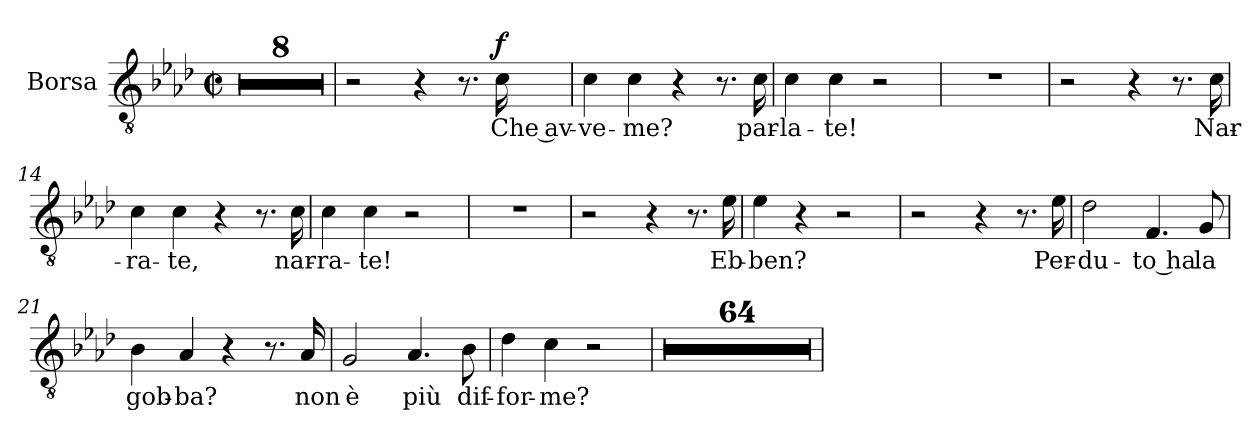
**kern	**text	**dynam
*part1	*part1	*part1
*staff1	*staff1	*staff1
*I"Borsa	*	*
*I'Borsa	*	*
*clefGv2	*	*
*k[b-e-a-d-]	*	*
*M2/2	*	*
*met(c|)	*	*
=1	=1	=1
1r	.	.
=2	=2	=2
1r	.	.
=3	=3	=3
1r	.	.
=4	=4	=4
1r	.	.
=5	=5	=5
1r	.	.
=6	=6	=6
1r	.	.
!!LO:LB:g=z
=7	=7	=7
1r	.	.
=8	=8	=8
1r	.	.
=9	=9	=9
2r	.	.
4r	.	.
8.r	.	.
!	!	!LO:DY:a
16c\	Che av-	f
=10	=10	=10
4c\	-ve-	.
4c\	-me?	.
4r	.	.
8.r	.	.
16c\	par-	.
!!LO:PB:g=z
=11	=11	=11
4c\	-la-	.
4c\	-te!	.
2r	.	.
=12	=12	=12
1r	.	.
=13	=13	=13
2r	.	.
4r	.	.
8.r	.	.
16c\	Nar-	.
!!LO:PB:g=z
=14	=14	=14
4c\	-ra-	.
4c\	-te,	.
4r	.	.
8.r	.	.
16c\	nar-	.
=15	=15	=15
4c\	-ra-	.
4c\	-te!	.
2r	.	.
=16	=16	=16
1r	.	.
=17	=17	=17
2r	.	.
4r	.	.
8.r	.	.
16e-\	Eb-	.
!!LO:PB:g=z
=18	=18	=18
4e-\	-ben?	.
4r	.	.
2r	.	.
=19	=19	=19
2r	.	.
4r	.	.
8.r	.	.
16e-\	Per-	.
=20	=20	=20
2d-\	-du-	.
4.F/	-to ha	.
8G/	la	.
!!LO:PB:g=z
=21	=21	=21
4B-\	gob-	.
4A-/	-ba?	.
4r	.	.
8.r	.	.
16A-/	non	.
=22	=22	=22
2G/	è	.
4.A-/	più	.
8B-\	dif-	.
=23	=23	=23
4d-\	-for-	.
4c\	-me?	.
2r	.	.
!!LO:LB:g=z
=24	=24	=24
1r	.	.
=25	=25	=25
1r	.	.
=26	=26	=26
1r	.	.
=27	=27	=27
1r	.	.
!!LO:PB:g=z
=28	=28	=28
1r	.	.
=29	=29	=29
1r	.	.
=30	=30	=30
1r	.	.
!!LO:PB:g=z
=31	=31	=31
1r	.	.
=32	=32	=32
1r	.	.
=33	=33	=33
1r	.	.
!!LO:PB:g=z
=34	=34	=34
1r	.	.
=35	=35	=35
1r	.	.
=36	=36	=36
1r	.	.
=37	=37	=37
1r	.	.
!!LO:PB:g=z
=38	=38	=38
1r	.	.
=39	=39	=39
1r	.	.
=40	=40	=40
1r	.	.
=41	=41	=41
1r	.	.
!!LO:LB:g=z
=42	=42	=42
1r	.	.
=43	=43	=43
1r	.	.
=44	=44	=44
1r	.	.
=45	=45	=45
1r	.	.
=46	=46	=46
1r	.	.
!!LO:PB:g=z
=47	=47	=47
1r	.	.
=48	=48	=48
1r	.	.
=49	=49	=49
1r	.	.
=50	=50	=50
1r	.	.
!!LO:LB:g=z
=51	=51	=51
1r	.	.
=52	=52	=52
1r	.	.
=53	=53	=53
1r	.	.
=54	=54	=54
1r	.	.
!!LO:LB:g=z
=55	=55	=55
1r	.	.
=56	=56	=56
1r	.	.
=57	=57	=57
1r	.	.
=58	=58	=58
1r	.	.
!!LO:PB:g=z
=59	=59	=59
1r	.	.
=60	=60	=60
1r	.	.
=61	=61	=61
1r	.	.
!!LO:LB:g=z
=62	=62	=62
1r	.	.
=63	=63	=63
1r	.	.
=64	=64	=64
1r	.	.
=65	=65	=65
1r	.	.
!!LO:LB:g=z
=66	=66	=66
1r	.	.
=67	=67	=67
1r	.	.
=68	=68	=68
1r	.	.
=69	=69	=69
1r	.	.
!!LO:PB:g=z
=70	=70	=70
1r	.	.
=71	=71	=71
1r	.	.
=72	=72	=72
1r	.	.
=73	=73	=73
1r	.	.
!!LO:LB:g=z
=74	=74	=74
1r	.	.
=75	=75	=75
1r	.	.
=76	=76	=76
1r	.	.
=77	=77	=77
1r	.	.
=78	=78	=78
1r	.	.
!!LO:LB:g=z
=79	=79	=79
1r	.	.
=80	=80	=80
1r	.	.
=81	=81	=81
1r	.	.
=82	=82	=82
1r	.	.
=83	=83	=83
1r	.	.
!!LO:PB:g=z
=84	=84	=84
1r	.	.
=85	=85	=85
1r	.	.
=86	=86	=86
1r	.	.
!!LO:PB:g=z
=87	=87	=87
1r	.	.
=	=	=
*-	*-	*-
